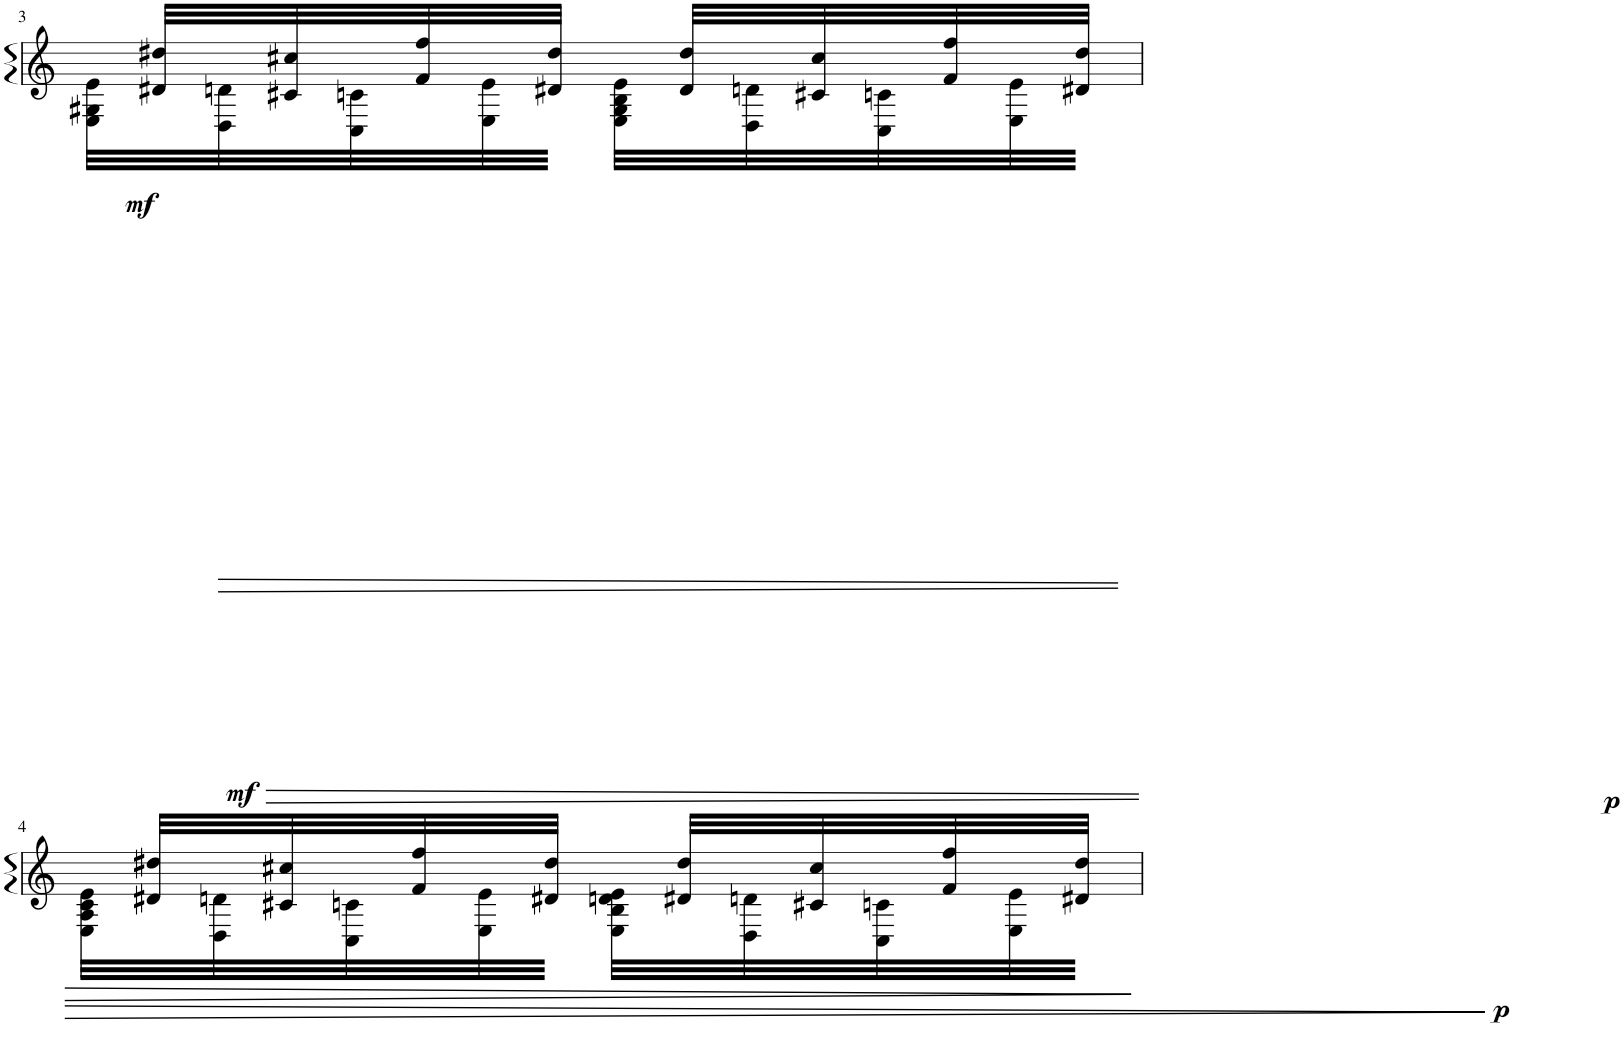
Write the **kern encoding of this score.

**kern	**dynam
*part1	*part1
*staff1	*staff1
*I"Piano	*
*I'Pno	*
!!LO:PB:g=z
*clefG2	*
*k[]	*
*M2/4	*
=3	=3
*^	*
!	!	!LO:DY:b
32ryy	32E\ 32G#X\ 32e\LLL	mf
!	!	!LO:HP:b
!	!	!LO:DY:n=1:b
32d#X/ 32dd#X/LLL	32ryy	> mf
!	!	!LO:HP:b
32ryy	32D\ 32dn\	>
32c#X/ 32cc#X/	32ryy	.
32ryy	32C\ 32cn\	.
32f/ 32ff/	32ryy	.
32ryy	32E\ 32e\	.
32d#X/ 32dd#/JJJ	32ryy	.
32ryy	32E\ 32G#\ 32B\ 32e\LLL	.
32d#/ 32dd#/LLL	32ryy	.
32ryy	32D\ 32dn\	.
32c#X/ 32cc#/	32ryy	.
32ryy	32C\ 32cn\	.
32f/ 32ff/	32ryy	.
32ryy	32E\ 32e\	.
32d#X/ 32dd#/JJJ	32ryy	.
!!LO:LB:g=z	!!
=4	=4	=4
32ryy	32E\ 32A\ 32c\ 32e\LLL	.
32d#X/ 32dd#X/LLL	32ryy	.
32ryy	32D\ 32dn\	.
32c#X/ 32cc#X/	32ryy	.
32ryy	32C\ 32cn\	.
32f/ 32ff/	32ryy	.
32ryy	32E\ 32e\	.
32d#X/ 32dd#/JJJ	32ryy	.
32ryy	32E\ 32B\ 32dn\ 32e\LLL	.
32d#X/ 32dd#/LLL	32ryy	.
32ryy	32D\ 32dn\	.
32c#X/ 32cc#/	32ryy	.
32ryy	32C\ 32cn\	.
32f/ 32ff/	32ryy	.
!	!	!LO:DY:n=1:b
32ryy	32E\ 32e\	] p
!	!	!LO:DY:n=2:b
32d#X/ 32dd#/JJJ	32ryy	p
*v	*v	*
.	]
=	=
*-	*-
